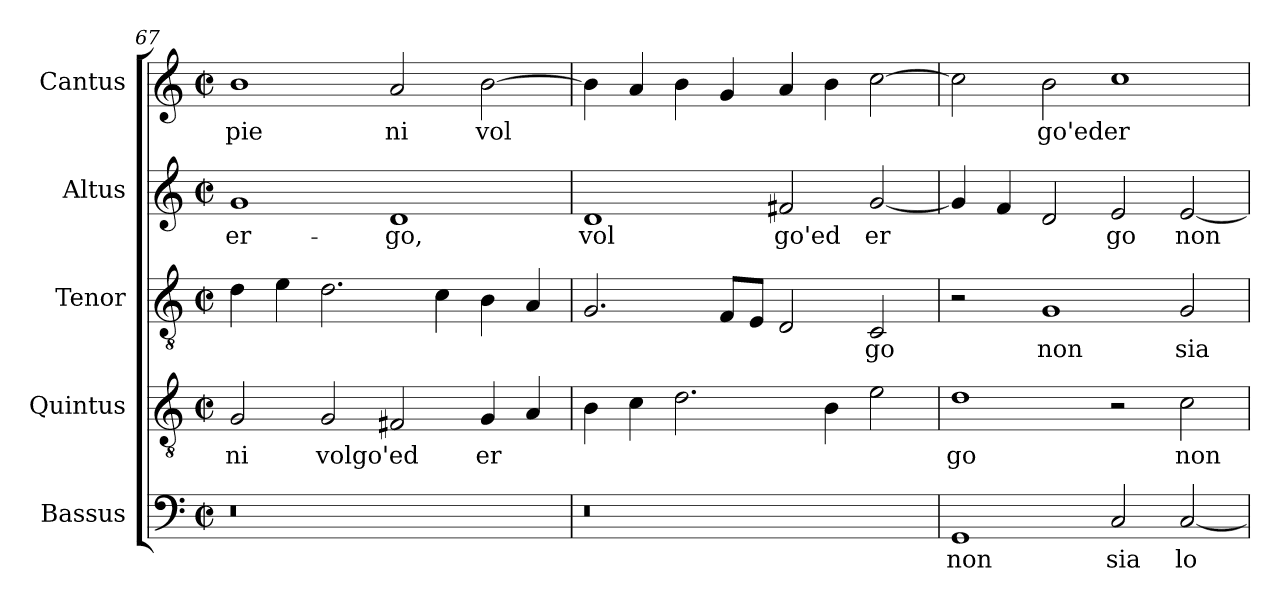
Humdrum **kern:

**kern	**text	**kern	**text	**kern	**text	**kern	**text	**kern	**text
*part5	*part5	*part4	*part4	*part3	*part3	*part2	*part2	*part1	*part1
*staff5	*staff5	*staff4	*staff4	*staff3	*staff3	*staff2	*staff2	*staff1	*staff1
*I"Bassus	*	*I"Quintus	*	*I"Tenor	*	*I"Altus	*	*I"Cantus	*
*clefF4	*	*clefGv2	*	*clefGv2	*	*clefG2	*	*clefG2	*
*k[]	*	*k[]	*	*k[]	*	*k[]	*	*k[]	*
*C:	*	*C:	*	*C:	*	*C:	*	*C:	*
*M2/2	*	*M2/2	*	*M2/2	*	*M2/2	*	*M2/2	*
*met(c|)	*	*met(c|)	*	*met(c|)	*	*met(c|)	*	*met(c|)	*
=67	=67	=67	=67	=67	=67	=67	=67	=67	=67
!	!	!	!LO:LY:b:cj	!	!LO:LY:b:cj	!	!LO:LY:b:cj	!	!LO:LY:b:cj
0r	.	2G/	ni	4d\	.	1g	er-	1b	pie
!	!	!	!	!	!LO:LY:b:cj	!	!	!	!
.	.	.	.	4e\	.	.	.	.	.
!	!	!	!LO:LY:b:cj	!	!LO:LY:b:cj	!	!	!	!
.	.	2G/	volgo'ed	2.d\	.	.	.	.	.
!	!	!	!LO:LY:b:cj	!	!	!	!LO:LY:b:cj	!	!LO:LY:b:cj
.	.	2F#X/	.	.	.	1d	-go,	2a/	ni
!	!	!	!	!	!LO:LY:b:cj	!	!	!	!
.	.	.	.	4c\	.	.	.	.	.
!	!	!	!LO:LY:b:cj	!	!LO:LY:b:cj	!	!	!	!LO:LY:b:cj
.	.	4G/	er	4B\	.	.	.	[<2b\	vol
!	!	!	!LO:LY:b:cj	!	!LO:LY:b:cj	!	!	!	!
.	.	4A/	.	4A/	.	.	.	.	.
!!LO:PB:g=z
=68	=68	=68	=68	=68	=68	=68	=68	=68	=68
!	!	!	!LO:LY:b:cj	!	!LO:LY:b:cj	!	!LO:LY:b:cj	!	!LO:LY:b:cj
0r	.	4B\	.	2.G/	.	1d	vol	4b\]	.
!	!	!	!LO:LY:b:cj	!	!	!	!	!	!LO:LY:b:cj
.	.	4c\	.	.	.	.	.	4a/	.
!	!	!	!LO:LY:b:cj	!	!	!	!	!	!LO:LY:b:cj
.	.	2.d\	.	.	.	.	.	4b\	.
!	!	!	!	!	!LO:LY:b:cj	!	!	!	!LO:LY:b:cj
.	.	.	.	8F/L	.	.	.	4g/	.
!	!	!	!	!	!LO:LY:b:cj	!	!	!	!
.	.	.	.	8E/J	.	.	.	.	.
!	!	!	!	!	!LO:LY:b:cj	!	!LO:LY:b:cj	!	!LO:LY:b:cj
.	.	.	.	2D/	.	2f#X/	go'ed	4a/	.
!	!	!	!LO:LY:b:cj	!	!	!	!	!	!LO:LY:b:cj
.	.	4B\	.	.	.	.	.	4b\	.
!	!	!	!LO:LY:b:cj	!	!LO:LY:b:cj	!	!LO:LY:b:cj	!	!LO:LY:b:cj
.	.	2e\	.	2C/	go	[<2g/	er	[>2cc\	.
=69	=69	=69	=69	=69	=69	=69	=69	=69	=69
!	!LO:LY:b:cj	!	!LO:LY:b:cj	!	!	!	!LO:LY:b:cj	!	!LO:LY:b:cj
1GG	non	1d	go	2r	.	4g/]	.	2cc\]	.
!	!	!	!	!	!	!	!LO:LY:b:cj	!	!
.	.	.	.	.	.	4f/	.	.	.
!	!	!	!	!	!LO:LY:b:cj	!	!LO:LY:b:cj	!	!LO:LY:b:cj
.	.	.	.	1G	non	2d/	.	2b\	go'eder
!	!LO:LY:b:cj	!	!	!	!	!	!LO:LY:b:cj	!	!LO:LY:b:cj
2C/	sia	2r	.	.	.	2e/	go	1cc	.
!	!LO:LY:b:cj	!	!LO:LY:b:cj	!	!LO:LY:b:cj	!	!LO:LY:b:cj	!	!
[<2C/	lo-	2c\	non	2G/	sia	[<2e/	non	.	.
=	=	=	=	=	=	=	=	=	=
*-	*-	*-	*-	*-	*-	*-	*-	*-	*-
